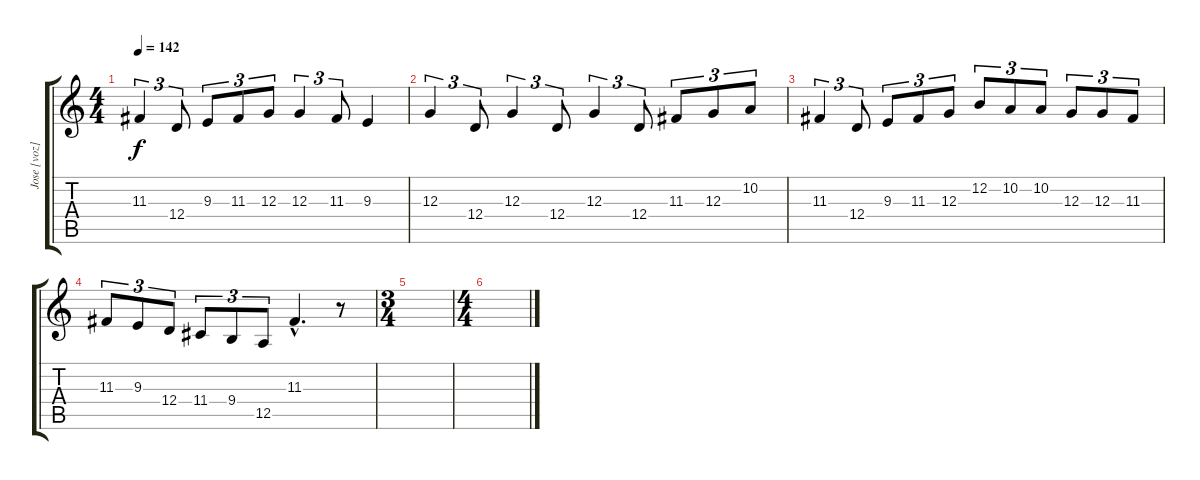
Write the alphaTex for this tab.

\track ("Jose [voz]" "Jose [voz]") {instrument pad7halo}
\staff {score tabs}
\tuning (E4 B3 G3 D3 A2 E2) {hide}
\ts (4 4)
\tempo 142
\clef g2
\ks c
11.3.4{tu (3 2) dy f} 12.4.8{tu (3 2)} 9.3.8{tu (3 2)} 11.3.8{tu (3 2)} 12.3.8{tu (3 2)} 12.3.4{tu (3 2)} 11.3.8{tu (3 2)} 9.3.4 |
12.3.4{tu (3 2)} 12.4.8{tu (3 2)} 12.3.4{tu (3 2)} 12.4.8{tu (3 2)} 12.3.4{tu (3 2)} 12.4.8{tu (3 2)} 11.3.8{tu (3 2)} 12.3.8{tu (3 2)} 10.2.8{tu (3 2)} |
11.3.4{tu (3 2)} 12.4.8{tu (3 2)} 9.3.8{tu (3 2)} 11.3.8{tu (3 2)} 12.3.8{tu (3 2)} 12.2.8{tu (3 2)} 10.2.8{tu (3 2)} 10.2.8{tu (3 2)} 12.3.8{tu (3 2)} 12.3.8{tu (3 2)} 11.3.8{tu (3 2)} |
11.3.8{tu (3 2)} 9.3.8{tu (3 2)} 12.4.8{tu (3 2)} 11.4.8{tu (3 2)} 9.4.8{tu (3 2)} 12.5.8{tu (3 2)} 11.3{hac}.4{d} r.8 |
\ts (3 4)
|
\ts (4 4)
